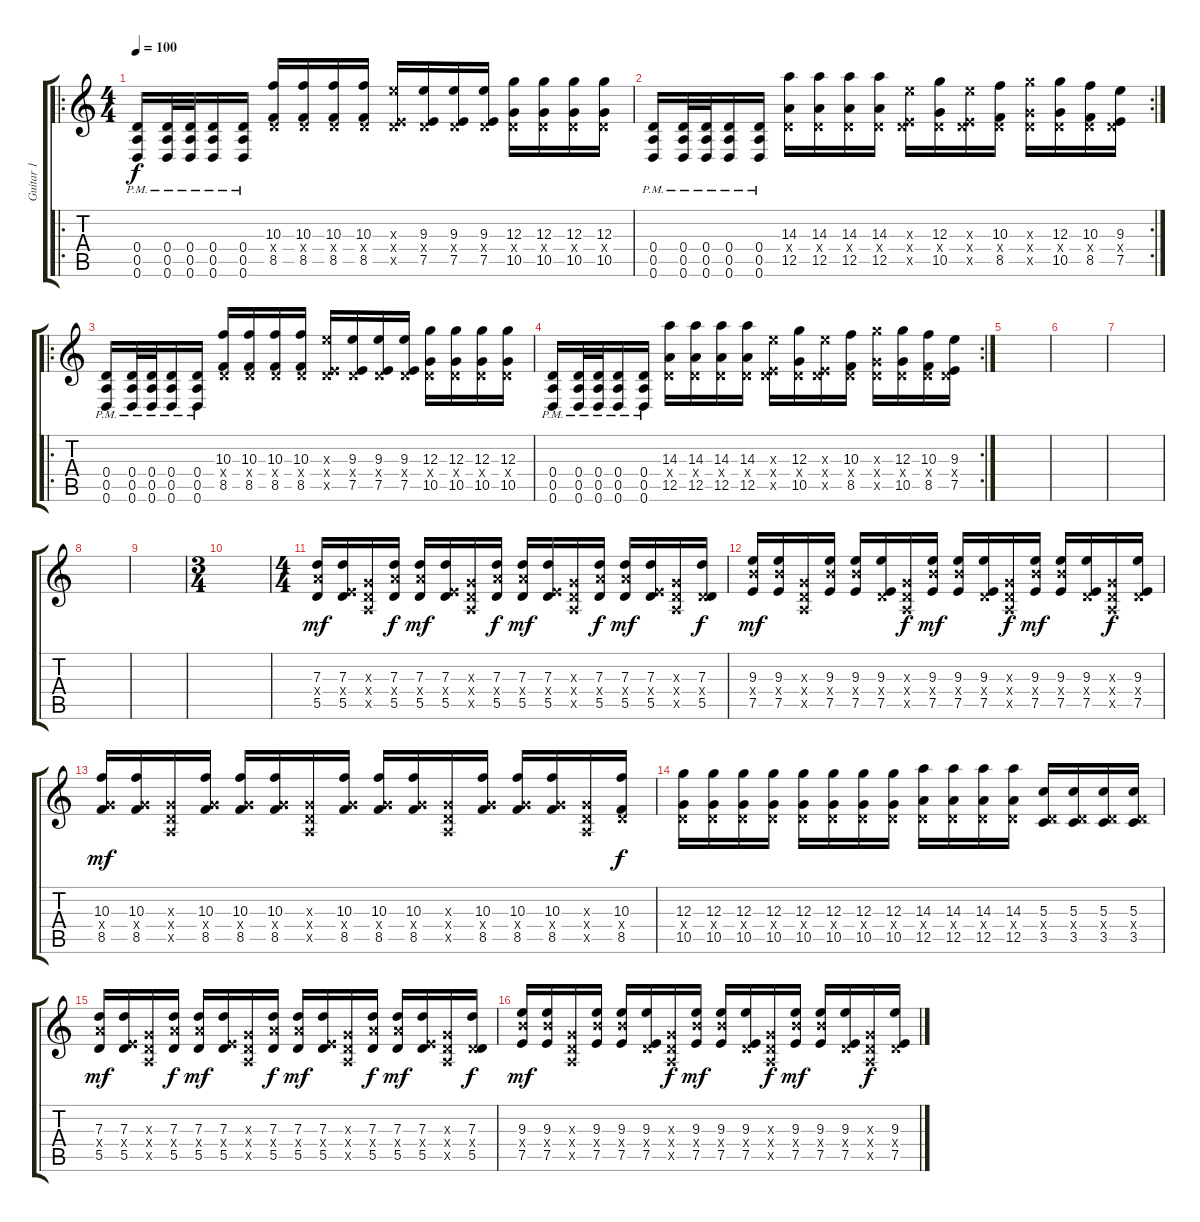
\track ("Guitar 1" "Guitar 1") {instrument overdrivenguitar}
\staff {score tabs}
\tuning (E4 B3 G3 D3 A2 D2) {hide}
\ro
\ts (4 4)
\tempo 100
\clef g2
\ks c
(0.4{pm} 0.5{pm} 0.6{pm}).16{dy f instrument overdrivenguitar} (0.4{pm} 0.5{pm} 0.6{pm}).32 (0.4{pm} 0.5{pm} 0.6{pm}).32 (0.4{pm} 0.5{pm} 0.6{pm}).16 (0.4{pm} 0.5{pm} 0.6{pm}).16 (10.3 0.4{x} 8.5).16 (10.3 0.4{x} 8.5).16 (10.3 0.4{x} 8.5).16 (10.3 0.4{x} 8.5).16 (9.3{x} 0.4{x} 7.5{x}).16 (9.3 0.4{x} 7.5).16 (9.3 0.4{x} 7.5).16 (9.3 0.4{x} 7.5).16 (12.3 0.4{x} 10.5).16 (12.3 0.4{x} 10.5).16 (12.3 0.4{x} 10.5).16 (12.3 0.4{x} 10.5).16 |
\rc 2
(0.4{pm} 0.5{pm} 0.6{pm}).16 (0.4{pm} 0.5{pm} 0.6{pm}).32 (0.4{pm} 0.5{pm} 0.6{pm}).32 (0.4{pm} 0.5{pm} 0.6{pm}).16 (0.4{pm} 0.5{pm} 0.6{pm}).16 (14.3 0.4{x} 12.5).16 (14.3 0.4{x} 12.5).16 (14.3 0.4{x} 12.5).16 (14.3 0.4{x} 12.5).16 (9.3{x} 0.4{x} 7.5{x}).16 (12.3 0.4{x} 10.5).16 (9.3{x} 0.4{x} 7.5{x}).16 (10.3 0.4{x} 8.5).16 (12.3{x} 0.4{x} 10.5{x}).16 (12.3 0.4{x} 10.5).16 (10.3 0.4{x} 8.5).16 (9.3 0.4{x} 7.5).16 |
\ro
(0.4{pm} 0.5{pm} 0.6{pm}).16 (0.4{pm} 0.5{pm} 0.6{pm}).32 (0.4{pm} 0.5{pm} 0.6{pm}).32 (0.4{pm} 0.5{pm} 0.6{pm}).16 (0.4{pm} 0.5{pm} 0.6{pm}).16 (10.3 0.4{x} 8.5).16 (10.3 0.4{x} 8.5).16 (10.3 0.4{x} 8.5).16 (10.3 0.4{x} 8.5).16 (9.3{x} 0.4{x} 7.5{x}).16 (9.3 0.4{x} 7.5).16 (9.3 0.4{x} 7.5).16 (9.3 0.4{x} 7.5).16 (12.3 0.4{x} 10.5).16 (12.3 0.4{x} 10.5).16 (12.3 0.4{x} 10.5).16 (12.3 0.4{x} 10.5).16 |
\rc 2
(0.4{pm} 0.5{pm} 0.6{pm}).16 (0.4{pm} 0.5{pm} 0.6{pm}).32 (0.4{pm} 0.5{pm} 0.6{pm}).32 (0.4{pm} 0.5{pm} 0.6{pm}).16 (0.4{pm} 0.5{pm} 0.6{pm}).16 (14.3 0.4{x} 12.5).16 (14.3 0.4{x} 12.5).16 (14.3 0.4{x} 12.5).16 (14.3 0.4{x} 12.5).16 (9.3{x} 0.4{x} 7.5{x}).16 (12.3 0.4{x} 10.5).16 (9.3{x} 0.4{x} 7.5{x}).16 (10.3 0.4{x} 8.5).16 (12.3{x} 0.4{x} 10.5{x}).16 (12.3 0.4{x} 10.5).16 (10.3 0.4{x} 8.5).16 (9.3 0.4{x} 7.5).16 |
|
|
|
|
|
\ts (3 4)
|
\ts (4 4)
(7.3 7.4{x} 5.5).16{dy mf} (7.3 2.4{x} 5.5).16 (0.3{x} 0.4{x} 0.5{x}).16 (7.3 7.4{x} 5.5).16{dy f} (7.3 7.4{x} 5.5).16{dy mf} (7.3 2.4{x} 5.5).16 (0.3{x} 0.4{x} 0.5{x}).16 (7.3 7.4{x} 5.5).16{dy f} (7.3 7.4{x} 5.5).16{dy mf} (7.3 2.4{x} 5.5).16 (0.3{x} 0.4{x} 0.5{x}).16 (7.3 7.4{x} 5.5).16{dy f} (7.3 7.4{x} 5.5).16{dy mf} (7.3 2.4{x} 5.5).16 (0.3{x} 0.4{x} 0.5{x}).16 (7.3 0.4{x} 5.5).16{dy f} |
(9.3 9.4{x} 7.5).16{dy mf} (9.3 9.4{x} 7.5).16 (0.3{x} 0.4{x} 0.5{x}).16 (9.3 9.4{x} 7.5).16 (9.3 9.4{x} 7.5).16 (9.3 0.4{x} 7.5).16 (0.3{x} 0.4{x} 0.5{x}).16{dy f} (9.3 9.4{x} 7.5).16{dy mf} (9.3 9.4{x} 7.5).16 (9.3 0.4{x} 7.5).16 (0.3{x} 0.4{x} 0.5{x}).16{dy f} (9.3 9.4{x} 7.5).16{dy mf} (9.3 9.4{x} 7.5).16 (9.3 0.4{x} 7.5).16 (0.3{x} 0.4{x} 0.5{x}).16{dy f} (9.3 0.4{x} 7.5).16 |
(10.3 5.4{x} 8.5).16{dy mf} (10.3 5.4{x} 8.5).16 (0.3{x} 0.4{x} 0.5{x}).16 (10.3 5.4{x} 8.5).16 (10.3 5.4{x} 8.5).16 (10.3 5.4{x} 8.5).16 (0.3{x} 0.4{x} 0.5{x}).16 (10.3 5.4{x} 8.5).16 (10.3 5.4{x} 8.5).16 (10.3 5.4{x} 8.5).16 (0.3{x} 0.4{x} 0.5{x}).16 (10.3 5.4{x} 8.5).16 (10.3 5.4{x} 8.5).16 (10.3 5.4{x} 8.5).16 (0.3{x} 0.4{x} 0.5{x}).16 (10.3 0.4{x} 8.5).16{dy f} |
(12.3 0.4{x} 10.5).16 (12.3 0.4{x} 10.5).16 (12.3 0.4{x} 10.5).16 (12.3 0.4{x} 10.5).16 (12.3 0.4{x} 10.5).16 (12.3 0.4{x} 10.5).16 (12.3 0.4{x} 10.5).16 (12.3 0.4{x} 10.5).16 (14.3 0.4{x} 12.5).16 (14.3 0.4{x} 12.5).16 (14.3 0.4{x} 12.5).16 (14.3 0.4{x} 12.5).16 (5.3 0.4{x} 3.5).16 (5.3 0.4{x} 3.5).16 (5.3 0.4{x} 3.5).16 (5.3 0.4{x} 3.5).16 |
(7.3 7.4{x} 5.5).16{dy mf} (7.3 2.4{x} 5.5).16 (0.3{x} 0.4{x} 0.5{x}).16 (7.3 7.4{x} 5.5).16{dy f} (7.3 7.4{x} 5.5).16{dy mf} (7.3 2.4{x} 5.5).16 (0.3{x} 0.4{x} 0.5{x}).16 (7.3 7.4{x} 5.5).16{dy f} (7.3 7.4{x} 5.5).16{dy mf} (7.3 2.4{x} 5.5).16 (0.3{x} 0.4{x} 0.5{x}).16 (7.3 7.4{x} 5.5).16{dy f} (7.3 7.4{x} 5.5).16{dy mf} (7.3 2.4{x} 5.5).16 (0.3{x} 0.4{x} 0.5{x}).16 (7.3 0.4{x} 5.5).16{dy f} |
(9.3 9.4{x} 7.5).16{dy mf} (9.3 9.4{x} 7.5).16 (0.3{x} 0.4{x} 0.5{x}).16 (9.3 9.4{x} 7.5).16 (9.3 9.4{x} 7.5).16 (9.3 0.4{x} 7.5).16 (0.3{x} 0.4{x} 0.5{x}).16{dy f} (9.3 9.4{x} 7.5).16{dy mf} (9.3 9.4{x} 7.5).16 (9.3 0.4{x} 7.5).16 (0.3{x} 0.4{x} 0.5{x}).16{dy f} (9.3 9.4{x} 7.5).16{dy mf} (9.3 9.4{x} 7.5).16 (9.3 0.4{x} 7.5).16 (0.3{x} 0.4{x} 0.5{x}).16{dy f} (9.3 0.4{x} 7.5).16
